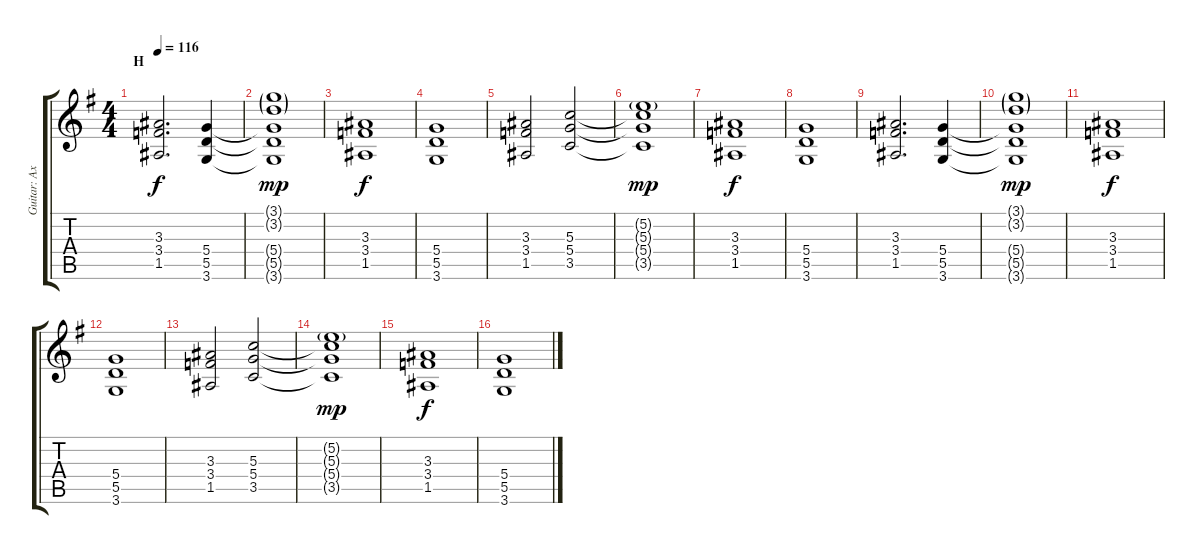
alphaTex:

\track ("Guitar: Axel" "Guitar: Ax") {instrument overdrivenguitar}
\staff {score tabs}
\tuning (E4 B3 G3 D3 A2 E2) {hide}
\ts (4 4)
\section ("" "H")
\tempo 116
\clef g2
\ks g
(3.3 3.4 1.5).2{d dy f instrument distortionguitar} (5.4 5.5 3.6).4 |
(3.1{g} 3.2{g} 5.4{t} 5.5{t} 3.6{t}).1{dy mp} |
(3.3 3.4 1.5).1{dy f} |
(5.4 5.5 3.6).1 |
(3.3 3.4 1.5).2 (5.3 5.4 3.5).2 |
(5.2{g} 5.3{t} 5.4{t} 3.5{t}).1{dy mp} |
(3.3 3.4 1.5).1{dy f} |
(5.4 5.5 3.6).1 |
(3.3 3.4 1.5).2{d} (5.4 5.5 3.6).4 |
(3.1{g} 3.2{g} 5.4{t} 5.5{t} 3.6{t}).1{dy mp} |
(3.3 3.4 1.5).1{dy f} |
(5.4 5.5 3.6).1 |
(3.3 3.4 1.5).2 (5.3 5.4 3.5).2 |
(5.2{g} 5.3{t} 5.4{t} 3.5{t}).1{dy mp} |
(3.3 3.4 1.5).1{dy f} |
(5.4 5.5 3.6).1
